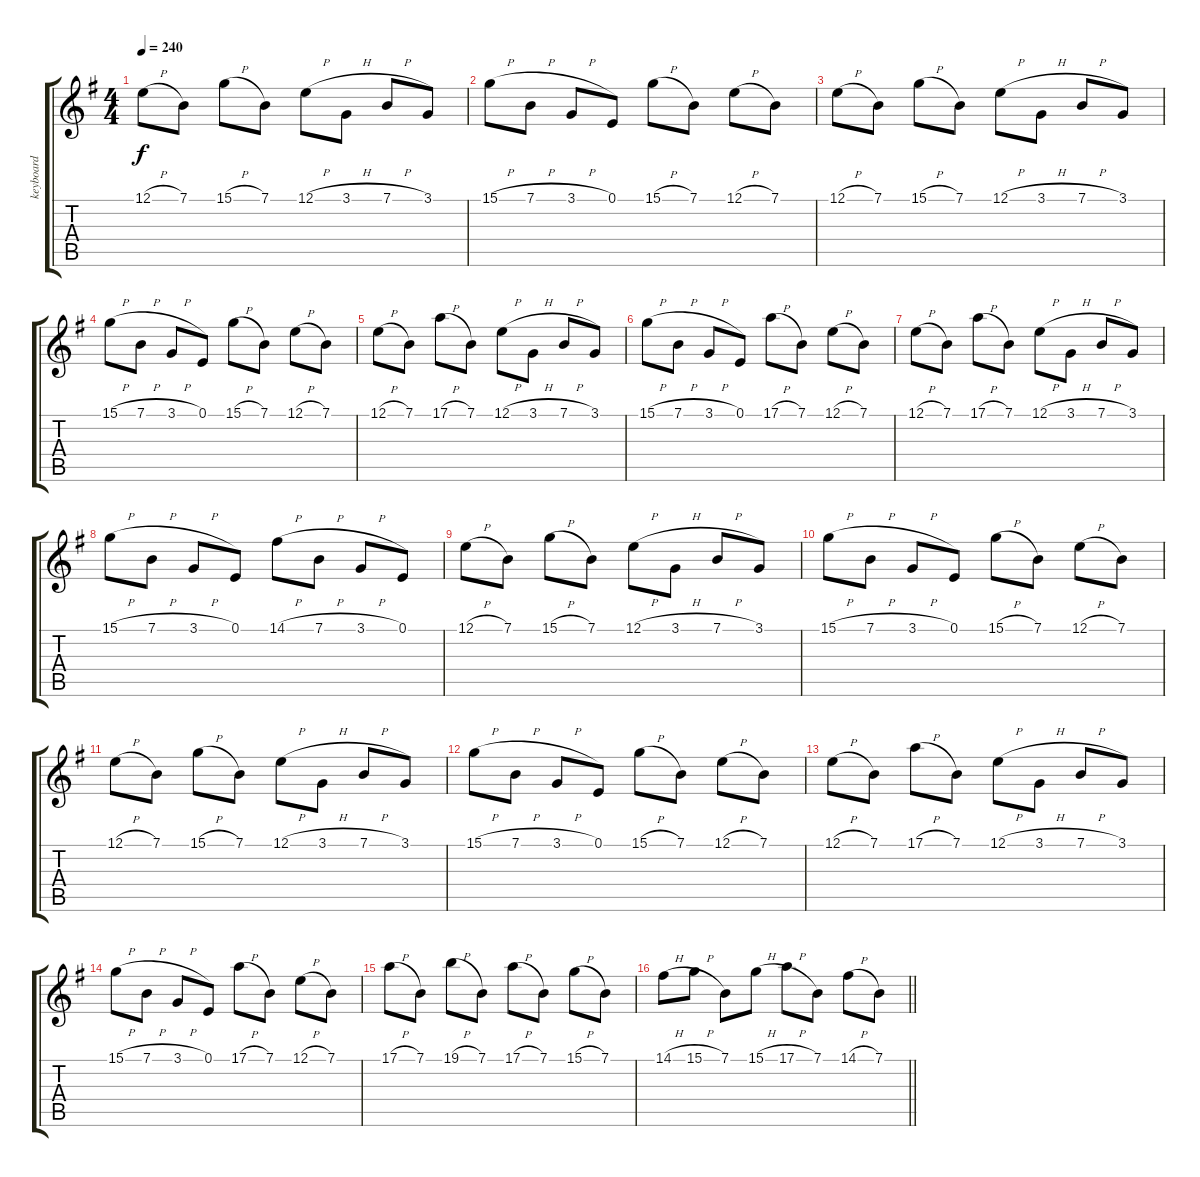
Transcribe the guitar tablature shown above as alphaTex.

\track ("keyboard" "keyboard") {instrument lead2sawtooth}
\staff {score tabs}
\tuning (E4 B3 G3 D3 A2 E2) {hide}
\ts (4 4)
\tempo 240
\clef g2
\ks eminor
12.1{h}.8{dy f} 7.1.8 15.1{h}.8 7.1.8 12.1{h}.8 3.1{h}.8 7.1{h}.8 3.1.8 |
15.1{h}.8 7.1{h}.8 3.1{h}.8 0.1.8 15.1{h}.8 7.1.8 12.1{h}.8 7.1.8 |
12.1{h}.8 7.1.8 15.1{h}.8 7.1.8 12.1{h}.8 3.1{h}.8 7.1{h}.8 3.1.8 |
15.1{h}.8 7.1{h}.8 3.1{h}.8 0.1.8 15.1{h}.8 7.1.8 12.1{h}.8 7.1.8 |
12.1{h}.8 7.1.8 17.1{h}.8 7.1.8 12.1{h}.8 3.1{h}.8 7.1{h}.8 3.1.8 |
15.1{h}.8 7.1{h}.8 3.1{h}.8 0.1.8 17.1{h}.8 7.1.8 12.1{h}.8 7.1.8 |
12.1{h}.8 7.1.8 17.1{h}.8 7.1.8 12.1{h}.8 3.1{h}.8 7.1{h}.8 3.1.8 |
15.1{h}.8 7.1{h}.8 3.1{h}.8 0.1.8 14.1{h}.8 7.1{h}.8 3.1{h}.8 0.1.8 |
12.1{h}.8 7.1.8 15.1{h}.8 7.1.8 12.1{h}.8 3.1{h}.8 7.1{h}.8 3.1.8 |
15.1{h}.8 7.1{h}.8 3.1{h}.8 0.1.8 15.1{h}.8 7.1.8 12.1{h}.8 7.1.8 |
12.1{h}.8 7.1.8 15.1{h}.8 7.1.8 12.1{h}.8 3.1{h}.8 7.1{h}.8 3.1.8 |
15.1{h}.8 7.1{h}.8 3.1{h}.8 0.1.8 15.1{h}.8 7.1.8 12.1{h}.8 7.1.8 |
12.1{h}.8 7.1.8 17.1{h}.8 7.1.8 12.1{h}.8 3.1{h}.8 7.1{h}.8 3.1.8 |
15.1{h}.8 7.1{h}.8 3.1{h}.8 0.1.8 17.1{h}.8 7.1.8 12.1{h}.8 7.1.8 |
17.1{h}.8 7.1.8 19.1{h}.8 7.1.8 17.1{h}.8 7.1.8 15.1{h}.8 7.1.8 |
\barLineRight lightlight
14.1{h}.8 15.1{h}.8 7.1.8 15.1{h}.8 17.1{h}.8 7.1.8 14.1{h}.8 7.1.8
